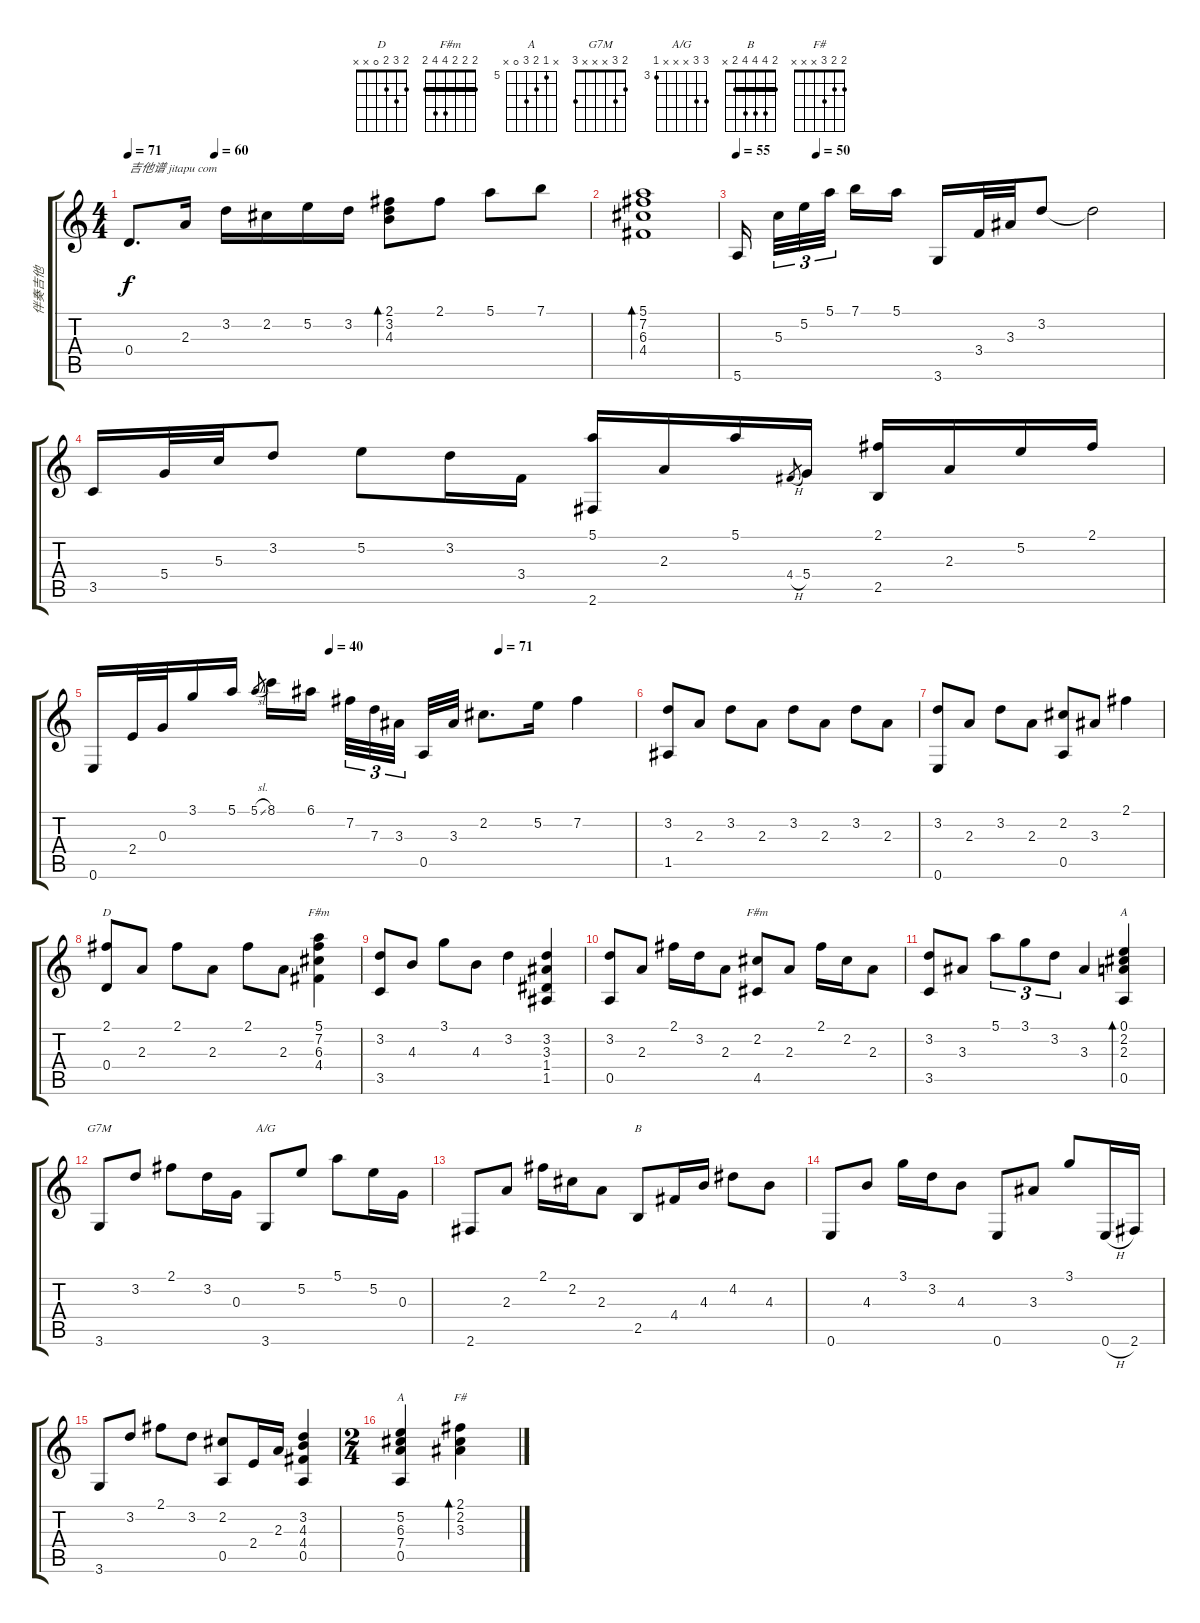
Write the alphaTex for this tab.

\track ("伴奏吉他" "伴奏吉他") {instrument acousticguitarsteel}
\staff {score tabs}
\tuning (E4 B3 G3 D3 A2 E2) {hide}
\chord ("D" 2 3 2 0 x x)
\chord ("F#m" 5 7 6 4 x x) {firstfret 4}
\chord ("F#m" 2 2 2 4 4 2) {barre 2}
\chord ("A" 0 2 2 2 0 x)
\chord ("G7M" 2 3 x x x 3)
\chord ("A/G" 5 5 x x x 3) {firstfret 3}
\chord ("B" 2 4 4 4 2 x) {barre 2}
\chord ("A" x 5 6 7 0 x) {firstfret 5}
\chord ("F#" 2 2 3 x x x)
\ts (4 4)
\tempo 71
\tempo (60 0.1875)
\tempo 71
\clef g2
\ks c
0.4.8{d txt "吉他谱 jitapu com" dy f instrument acousticguitarsteel} 2.3.16 3.2.16 2.2.16 5.2.16 3.2.16 (2.1 3.2 4.3).8{bd 60} 2.1.8 5.1.8 7.1.8 |
(5.1 7.2 6.3 4.4).1{bd 480} |
\tempo 55
\tempo (50 0.1875)
5.6.16{beam splitsecondary} 5.3.32{tu (3 2)} 5.2.32{tu (3 2)} 5.1.32{tu (3 2) beam splitsecondary} 7.1.16 5.1.16 3.6.16 3.4.32 3.3.32 3.2.8 3.2{t}.2 |
3.5.16 5.4.32 5.3.32 3.2.8 5.2.8 3.2.16 3.4.16 (5.1 2.6).16 2.3.16 5.1.16 4.4{h}.8{gr} 5.4.16 (2.1 2.5).16 2.3.16 5.2.16 2.1.16 |
\tempo (40 0.4375)
\tempo (71 0.75)
0.6.16 2.4.32 0.3.32 3.1.16 5.1.16 5.1{sl}.8{gr} 8.1.16 6.1.16{beam splitsecondary} 7.2.32{tu (3 2)} 7.3.32{tu (3 2)} 3.3.32{tu (3 2) beam splitsecondary} 0.5.32 3.3.32 2.2.8{d} 5.2.16 7.2.4 |
(3.2 1.5).8 2.3.8 3.2.8 2.3.8 3.2.8 2.3.8 3.2.8 2.3.8 |
(3.2 0.6).8 2.3.8 3.2.8 2.3.8 (2.2 0.5).8 3.3.8 2.1.4 |
(2.1 0.4).8{ch "D"} 2.3.8 2.1.8 2.3.8 2.1.8 2.3.8 (5.1 7.2 6.3 4.4).4{ch "F#m"} |
(3.2 3.5).8 4.3.8 3.1.8 4.3.8 3.2.4 (3.2 3.3 1.4 1.5).4 |
(3.2 0.5).8 2.3.8 2.1.16 3.2.16 2.3.8 (2.2 4.5).8{ch "F#m"} 2.3.8 2.1.16 2.2.16 2.3.8 |
(3.2 3.5).8 3.3.8 5.1.8{tu (3 2)} 3.1.8{tu (3 2)} 3.2.8{tu (3 2)} 3.3.4 (0.1 2.2 2.3 0.5).4{bd 120 ch "A"} |
3.6.8{ch "G7M"} 3.2.8 2.1.8 3.2.16 0.3.16 3.6.8{ch "A/G"} 5.2.8 5.1.8 5.2.16 0.3.16 |
2.6.8 2.3.8 2.1.16 2.2.16 2.3.8 2.5.8{ch "B"} 4.4.16 4.3.16 4.2.8 4.3.8 |
0.6.8 4.3.8 3.1.16 3.2.16 4.3.8 0.6.8 3.3.8 3.1.8 0.6{h}.16 2.6.16 |
3.6.8 3.2.8 2.1.8 3.2.8 (2.2 0.5).8 2.4.16 2.3.16 (3.2 4.3 4.4 0.5).4 |
\ts (2 4)
(5.2 6.3 7.4 0.5).4{ch "A"} (2.1 2.2 3.3).4{bd 240 ch "F#"}
